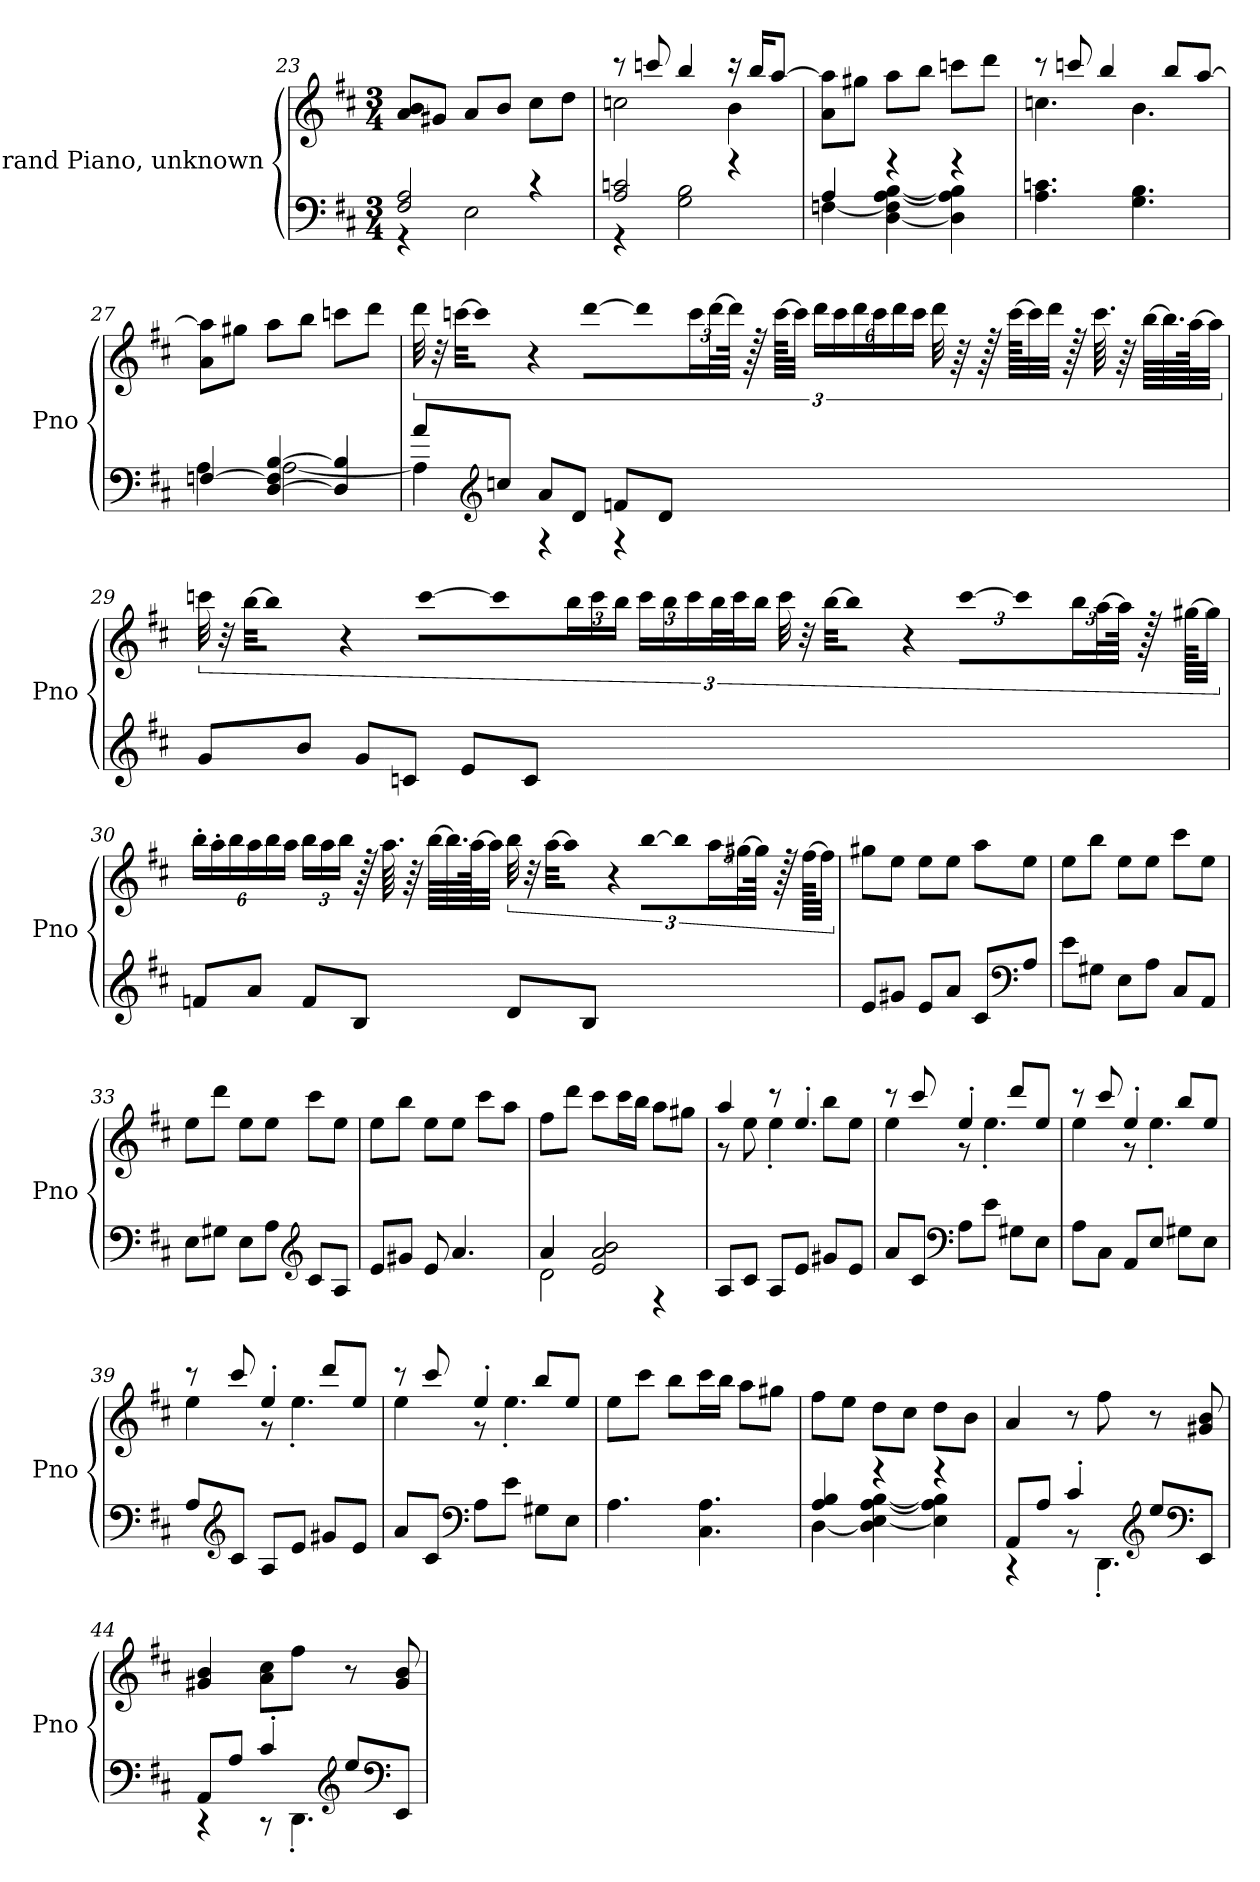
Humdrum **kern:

**kern	**kern
*part1	*part1
*staff2	*staff1
*I"Grand Piano, unknown	*
*I'Pno	*
*clefF4	*clefG2
*k[f#c#]	*k[f#c#]
*M3/4	*M3/4
=23	=23
*^	*
2F#/ 2A/	4r	8a/ 8b/L
.	.	8g#X/J
.	2E\	8a/L
.	.	8b/J
4r	.	8cc#\L
.	.	8dd\J
=24	=24	=24
*	*	*^
2A/ 2cn/	4r	8r	2ccn\
.	.	8cccn/	.
.	2G\ 2B\	4bb/	.
4r	.	16r	4b\
.	.	16bb/KL	.
.	.	[8aa/J	.
*	*	*v	*v
!!LO:LB:g=z
=25	=25	=25
4A/	[4Fn\	8a\ 8aa\]L
.	.	8gg#X\J
4r	[4D\ 4F\] [4A\ [4B\	8aa\L
.	.	8bb\J
4r	4D\] 4A\] 4B\]	8cccn\L
.	.	8ddd\J
*v	*v	*
=26	=26
*	*^
4.A\ 4.cn\	8r	4.ccn\
.	8cccn/	.
.	4bb/	.
4.G\ 4.B\	.	4.b\
.	8bb/L	.
.	[8aa/J	.
*	*v	*v
=27	=27
*^	*
[4Fn/	4A\	8a\ 8aa\]L
.	.	8gg#X\J
[4D/ 4F/] [4B/	[2A\	8aa\L
.	.	8bb\J
4D/] 4B/]	.	8cccn\L
.	.	8ddd\J
!!LO:PB:g=z
=28	=28	=28
8a/L	4A\]	48ddd\
.	.	48r
.	.	[48cccn\LLL
.	.	64ccc\JJJk]
.	.	128r
.	.	[128ddd\KKLLL
.	.	32ddd\J]
*clefG2	*	*
*	*	*Xbrackettup
8ccn/J	.	24ccc\
.	.	[48ddd\L
.	.	64ddd\JJJk]
.	.	128r
.	.	[128ccc\KKLLL
.	.	32ccc\JJJ]
8a/L	4r	24ddd\LL
.	.	24ccc\
.	.	24ddd\
8d/J	.	24ccc\
.	.	24ddd\
.	.	24ccc\JJ
8fn/L	4r	32ddd\
.	.	64r
.	.	128r
.	.	[128ccc\KKLLL
.	.	32ccc\]
.	.	32ddd\JJJ
8d/J	.	128r
.	.	64.ccc\
.	.	64r
.	.	[64bb\LLLL
.	.	64.bb\]
.	.	[128aa\JK
.	.	32aa\JJJ]
*v	*v	*
!!LO:LB:g=z
=29	=29
*	*brackettup
8g/L	48cccn\
.	48r
.	[48bb\LLL
.	64bb\JJJk]
.	128r
.	[128ccc\KKLLL
.	32ccc\J]
*	*Xbrackettup
8b/J	24bb\
.	24ccc\
.	24bb\JJ
8g/L	24ccc\LL
.	24bb\
.	24ccc\
8cn/J	32bb\L
.	32ccc\J
.	16bb\JJ
*	*brackettup
8e/L	48ccc\
.	48r
.	[48bb\LLL
.	64bb\JJJk]
.	128r
.	[128ccc\KKLLL
.	32ccc\J]
*	*Xbrackettup
8c/J	24bb\
.	[48aa\L
.	64aa\JJJk]
.	128r
.	[128gg#X\KKLLL
.	32gg#\JJJ]
!!LO:LB:g=z
=30	=30
8fn/L	24bb'\LL
.	24aa'\
.	24bb\
8a/J	24aa\
.	24bb\
.	24aa\JJ
8f/L	24bb\LL
.	24aa\
.	24bb\JJ
8B/J	128r
.	64.aa\
.	64r
.	[64bb\LLLL
.	64.bb\]
.	[128aa\JK
.	32aa\JJJ]
*	*brackettup
8d/L	48bb\
.	48r
.	[48aa\LLL
.	64aa\JJJk]
.	128r
.	[128bb\KKLLL
.	32bb\J]
*	*Xbrackettup
8B/J	24aa\
.	[48gg#X\L
.	64gg#\JJJk]
.	128r
.	[128ff#\KKLLL
.	32ff#\JJJ]
=31	=31
8e/L	8gg#X\L
8g#X/J	8ee\J
8e/L	8ee\L
8a/J	8ee\J
8c#/L	8aa\L
*clefF4	*
8A/J	8ee\J
!!LO:LB:g=z
=32	=32
8e\L	8ee\L
8G#X\J	8bb\J
8E\L	8ee\L
8A\J	8ee\J
8C#/L	8ccc#\L
8AA/J	8ee\J
=33	=33
8E\L	8ee\L
8G#X\J	8ddd\J
8E\L	8ee\L
8A\J	8ee\J
*clefG2	*
8c#/L	8ccc#\L
8A/J	8ee\J
=34	=34
8e/L	8ee\L
8g#X/J	8bb\J
8e/	8ee\L
4.a/	8ee\J
.	8ccc#\L
.	8aa\J
=35	=35
*^	*
4a/	2d\	8ff#\L
.	.	8ddd\J
2e/ 2a/ 2b/	.	8ccc#\L
.	.	16ccc#\L
.	.	16bb\JJ
.	4r	8aa\L
.	.	8gg#X\J
*v	*v	*
=36	=36
*	*^
8A/L	4aa/	8r
8c#/J	.	8ee\
8A/L	8r	4ee'\
8e/J	4.ee'/	.
8g#X/L	.	8bb\L
8e/J	.	8ee\J
!!LO:LB:g=z	!!
=37	=37	=37
8a/L	8r	4ee\
8c#/J	8ccc#/	.
*clefF4	*	*
8A\L	4ee'/	8r
8e\J	.	4.ee'\
8G#X\L	8ddd/L	.
8E\J	8ee/J	.
=38	=38	=38
8A\L	8r	4ee\
8C#\J	8ccc#/	.
8AA/L	4ee'/	8r
8E/J	.	4.ee'\
8G#X\L	8bb/L	.
8E\J	8ee/J	.
=39	=39	=39
8A/L	8r	4ee\
*clefG2	*	*
8c#/J	8ccc#/	.
8A/L	4ee'/	8r
8e/J	.	4.ee'\
8g#X/L	8ddd/L	.
8e/J	8ee/J	.
=40	=40	=40
8a/L	8r	4ee\
8c#/J	8ccc#/	.
*clefF4	*	*
8A\L	4ee'/	8r
8e\J	.	4.ee'\
8G#X\L	8bb/L	.
8E\J	8ee/J	.
*	*v	*v
=41	=41
4.A\	8ee\L
.	8ccc#\J
.	8bb\L
4.C#\ 4.A\	16ccc#\L
.	16bb\JJ
.	8aa\L
.	8gg#X\J
!!LO:LB:g=z
=42	=42
*^	*
4A/ 4B/	[4D\	8ff#\L
.	.	8ee\J
4r	4D\] [4E\ [4A\ [4B\	8dd\L
.	.	8cc#\J
4r	4E\] 4A\] 4B\]	8dd\L
.	.	8b\J
=43	=43	=43
8AA/L	4r	4a/
8A/J	.	.
4c#'/	8r	8r
.	4.DD'\	8ff#\
*clefG2	*	*
8ee/L	.	8r
*clefF4	*	*
8EE/J	.	8g#X/ 8b/
=44	=44	=44
8AA/L	4r	4g#X/ 4b/
8A/J	.	.
4c#'/	8r	8a\ 8cc#\L
.	4.DD'\	8ff#\J
*clefG2	*	*
8ee/L	.	8r
*clefF4	*	*
8EE/J	.	8g#/ 8b/
*v	*v	*
=	=
*-	*-
